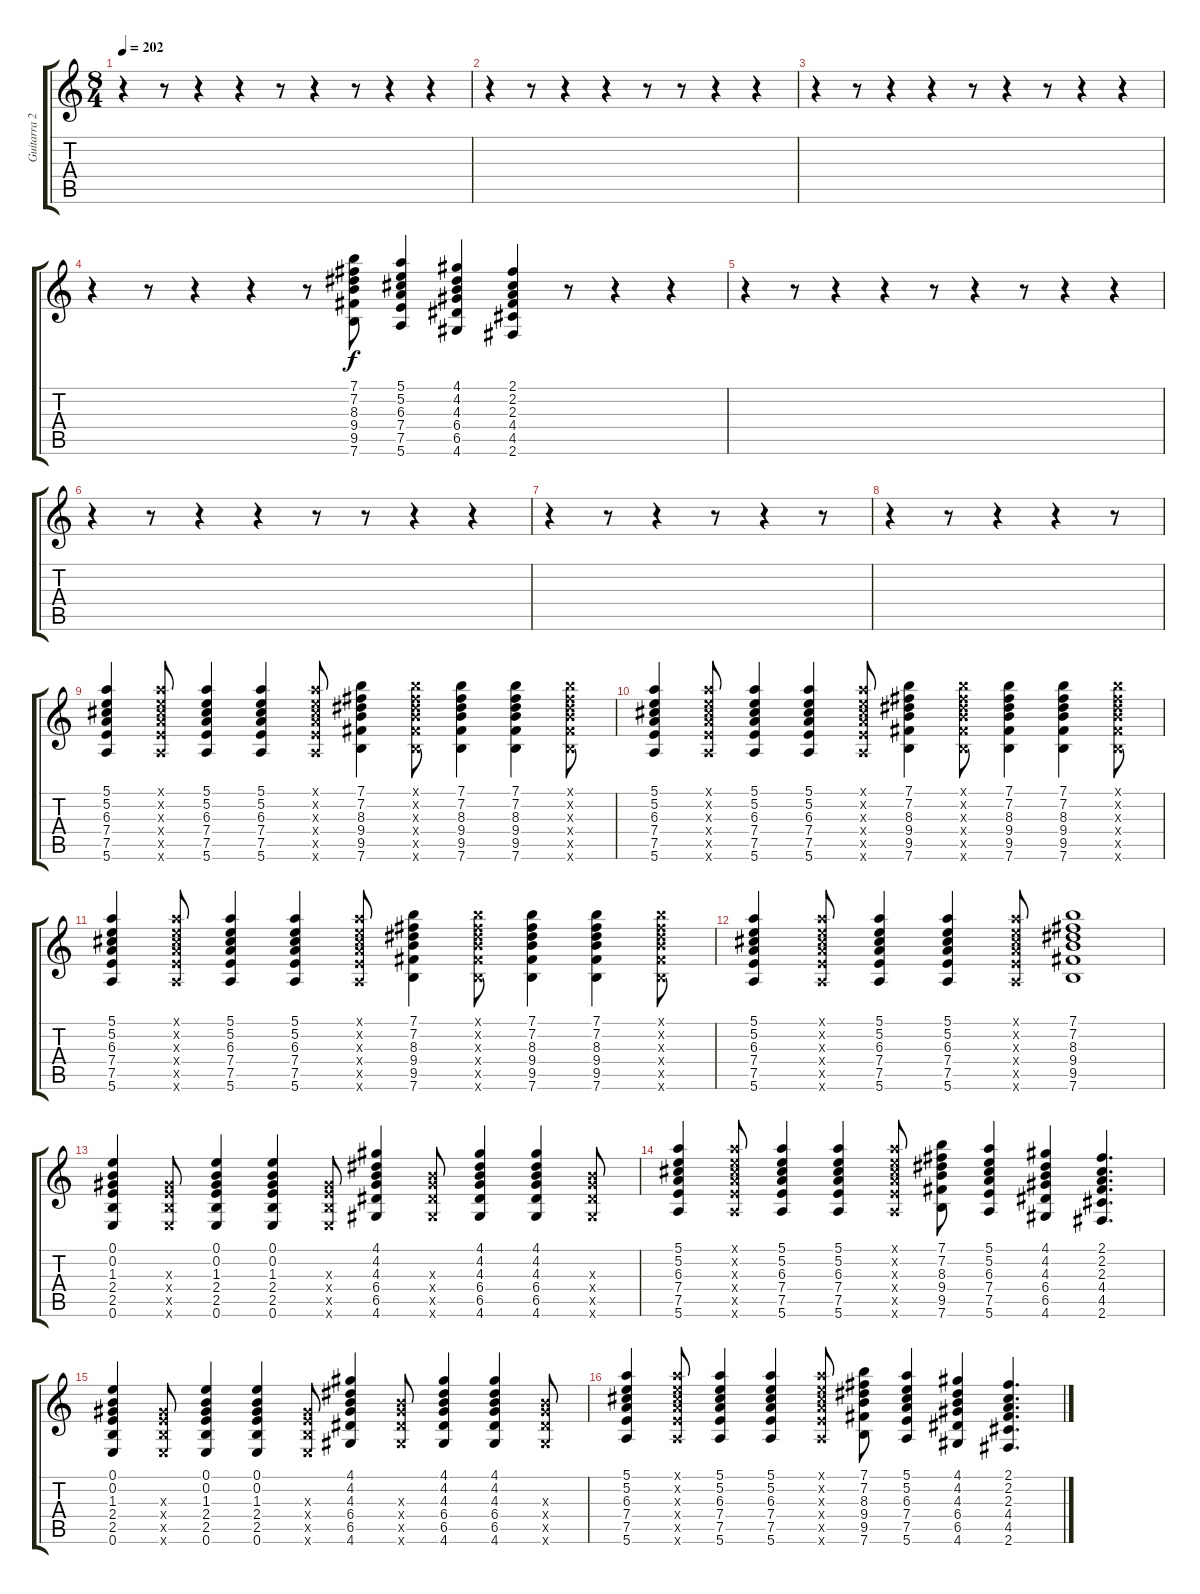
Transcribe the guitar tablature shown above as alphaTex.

\track ("Guitarra 2 (Mauri Chinni)" "Guitarra 2") {instrument overdrivenguitar}
\staff {score tabs}
\tuning (E4 B3 G3 D3 A2 E2) {hide}
\ts (8 4)
\tempo 202
\clef g2
\ks c
r.4{dy f} r.8 r.4 r.4 r.8 r.4 r.8 r.4 r.4 |
r.4 r.8 r.4 r.4 r.8 r.8 r.4 r.4 |
r.4 r.8 r.4 r.4 r.8 r.4 r.8 r.4 r.4 |
r.4 r.8 r.4 r.4 r.8 (7.1 7.2 8.3 9.4 9.5 7.6).8 (5.1 5.2 6.3 7.4 7.5 5.6).4 (4.1 4.2 4.3 6.4 6.5 4.6).4 (2.1 2.2 2.3 4.4 4.5 2.6).4 r.8 r.4 r.4 |
r.4 r.8 r.4 r.4 r.8 r.4 r.8 r.4 r.4 |
r.4 r.8 r.4 r.4 r.8 r.8 r.4 r.4 |
r.4 r.8 r.4 r.8 r.4 r.8 |
r.4 r.8 r.4 r.4 r.8 |
(5.1 5.2 6.3 7.4 7.5 5.6).4 (5.1{x} 5.2{x} 6.3{x} 7.4{x} 7.5{x} 5.6{x}).8 (5.1 5.2 6.3 7.4 7.5 5.6).4 (5.1 5.2 6.3 7.4 7.5 5.6).4 (5.1{x} 5.2{x} 6.3{x} 7.4{x} 7.5{x} 5.6{x}).8 (7.1 7.2 8.3 9.4 9.5 7.6).4 (7.1{x} 7.2{x} 8.3{x} 9.4{x} 9.5{x} 7.6{x}).8 (7.1 7.2 8.3 9.4 9.5 7.6).4 (7.1 7.2 8.3 9.4 9.5 7.6).4 (7.1{x} 7.2{x} 8.3{x} 9.4{x} 9.5{x} 7.6{x}).8 |
(5.1 5.2 6.3 7.4 7.5 5.6).4 (5.1{x} 5.2{x} 6.3{x} 7.4{x} 7.5{x} 5.6{x}).8 (5.1 5.2 6.3 7.4 7.5 5.6).4 (5.1 5.2 6.3 7.4 7.5 5.6).4 (5.1{x} 5.2{x} 6.3{x} 7.4{x} 7.5{x} 5.6{x}).8 (7.1 7.2 8.3 9.4 9.5 7.6).4 (7.1{x} 7.2{x} 8.3{x} 9.4{x} 9.5{x} 7.6{x}).8 (7.1 7.2 8.3 9.4 9.5 7.6).4 (7.1 7.2 8.3 9.4 9.5 7.6).4 (7.1{x} 7.2{x} 8.3{x} 9.4{x} 9.5{x} 7.6{x}).8 |
(5.1 5.2 6.3 7.4 7.5 5.6).4 (5.1{x} 5.2{x} 6.3{x} 7.4{x} 7.5{x} 5.6{x}).8 (5.1 5.2 6.3 7.4 7.5 5.6).4 (5.1 5.2 6.3 7.4 7.5 5.6).4 (5.1{x} 5.2{x} 6.3{x} 7.4{x} 7.5{x} 5.6{x}).8 (7.1 7.2 8.3 9.4 9.5 7.6).4 (7.1{x} 7.2{x} 8.3{x} 9.4{x} 9.5{x} 7.6{x}).8 (7.1 7.2 8.3 9.4 9.5 7.6).4 (7.1 7.2 8.3 9.4 9.5 7.6).4 (7.1{x} 7.2{x} 8.3{x} 9.4{x} 9.5{x} 7.6{x}).8 |
(5.1 5.2 6.3 7.4 7.5 5.6).4 (5.1{x} 5.2{x} 6.3{x} 7.4{x} 7.5{x} 5.6{x}).8 (5.1 5.2 6.3 7.4 7.5 5.6).4 (5.1 5.2 6.3 7.4 7.5 5.6).4 (5.1{x} 5.2{x} 6.3{x} 7.4{x} 7.5{x} 5.6{x}).8 (7.1 7.2 8.3 9.4 9.5 7.6).1 |
(0.1 0.2 1.3 2.4 2.5 0.6).4 (1.3{x} 2.4{x} 2.5{x} 0.6{x}).8 (0.1 0.2 1.3 2.4 2.5 0.6).4 (0.1 0.2 1.3 2.4 2.5 0.6).4 (1.3{x} 2.4{x} 2.5{x} 0.6{x}).8 (4.1 4.2 4.3 6.4 6.5 4.6).4 (4.3{x} 6.4{x} 6.5{x} 4.6{x}).8 (4.1 4.2 4.3 6.4 6.5 4.6).4 (4.1 4.2 4.3 6.4 6.5 4.6).4 (4.3{x} 6.4{x} 6.5{x} 4.6{x}).8 |
(5.1 5.2 6.3 7.4 7.5 5.6).4 (5.1{x} 5.2{x} 6.3{x} 7.4{x} 7.5{x} 5.6{x}).8 (5.1 5.2 6.3 7.4 7.5 5.6).4 (5.1 5.2 6.3 7.4 7.5 5.6).4 (5.1{x} 5.2{x} 6.3{x} 7.4{x} 7.5{x} 5.6{x}).8 (7.1 7.2 8.3 9.4 9.5 7.6).8 (5.1 5.2 6.3 7.4 7.5 5.6).4 (4.1 4.2 4.3 6.4 6.5 4.6).4 (2.1 2.2 2.3 4.4 4.5 2.6).4{d} |
(0.1 0.2 1.3 2.4 2.5 0.6).4 (1.3{x} 2.4{x} 2.5{x} 0.6{x}).8 (0.1 0.2 1.3 2.4 2.5 0.6).4 (0.1 0.2 1.3 2.4 2.5 0.6).4 (1.3{x} 2.4{x} 2.5{x} 0.6{x}).8 (4.1 4.2 4.3 6.4 6.5 4.6).4 (4.3{x} 6.4{x} 6.5{x} 4.6{x}).8 (4.1 4.2 4.3 6.4 6.5 4.6).4 (4.1 4.2 4.3 6.4 6.5 4.6).4 (4.3{x} 6.4{x} 6.5{x} 4.6{x}).8 |
(5.1 5.2 6.3 7.4 7.5 5.6).4 (5.1{x} 5.2{x} 6.3{x} 7.4{x} 7.5{x} 5.6{x}).8 (5.1 5.2 6.3 7.4 7.5 5.6).4 (5.1 5.2 6.3 7.4 7.5 5.6).4 (5.1{x} 5.2{x} 6.3{x} 7.4{x} 7.5{x} 5.6{x}).8 (7.1 7.2 8.3 9.4 9.5 7.6).8 (5.1 5.2 6.3 7.4 7.5 5.6).4 (4.1 4.2 4.3 6.4 6.5 4.6).4 (2.1 2.2 2.3 4.4 4.5 2.6).4{d}
